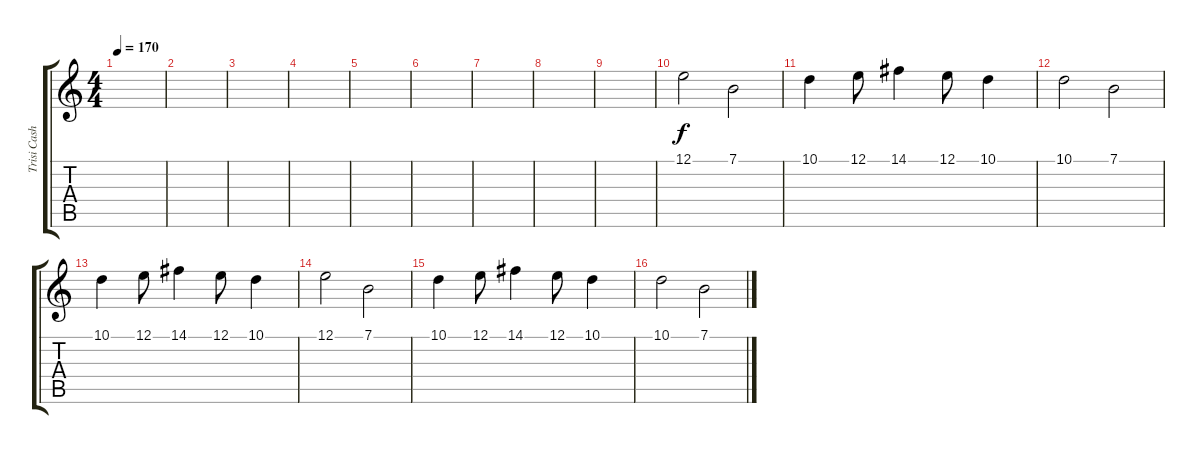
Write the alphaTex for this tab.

\track ("Trisi Cash" "Trisi Cash") {instrument altosax}
\staff {score tabs}
\tuning (E4 B3 G3 D3 A2 E2) {hide}
\ts (4 4)
\tempo 170
\clef g2
\ks c
|
|
|
|
|
|
|
|
|
12.1.2 7.1.2 |
10.1.4 12.1.8 14.1.4 12.1.8 10.1.4 |
10.1.2 7.1.2 |
10.1.4 12.1.8 14.1.4 12.1.8 10.1.4 |
12.1.2 7.1.2 |
10.1.4 12.1.8 14.1.4 12.1.8 10.1.4 |
10.1.2 7.1.2
